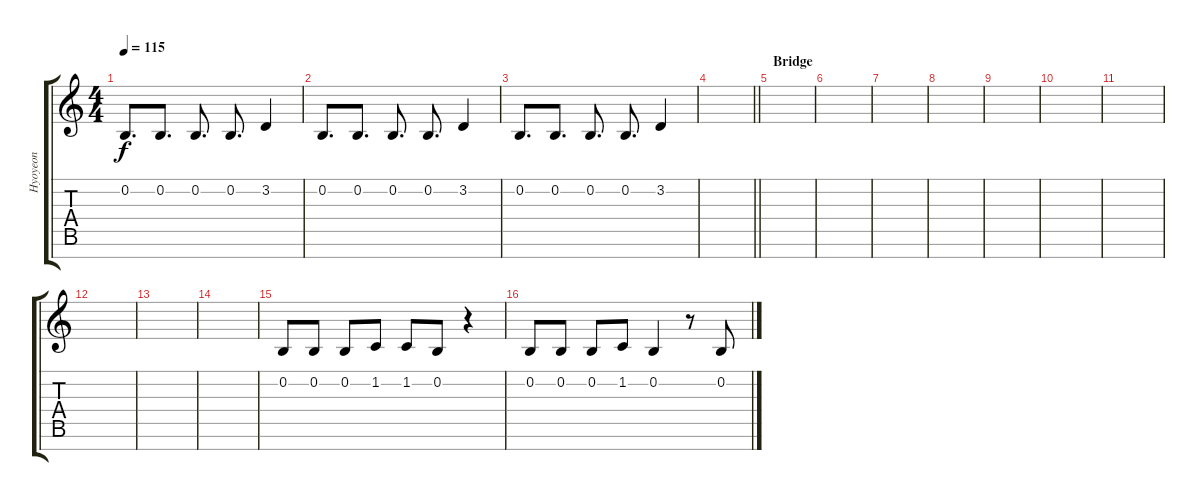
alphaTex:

\track ("Hyoyeon" "Hyoyeon") {instrument frenchhorn}
\staff {score tabs}
\tuning (E4 B3 G3 D3 A2 E2 B1) {hide}
\ts (4 4)
\tempo 115
\clef g2
\ks c
0.2.8{d dy f} 0.2.8{d} 0.2.8{d} 0.2.8{d} 3.2.4 |
0.2.8{d} 0.2.8{d} 0.2.8{d} 0.2.8{d} 3.2.4 |
0.2.8{d} 0.2.8{d} 0.2.8{d} 0.2.8{d} 3.2.4 |
\barLineRight lightlight
|
\section ("" "Bridge")
|
|
|
|
|
|
|
|
|
|
0.2.8{volume 16} 0.2.8 0.2.8 1.2.8 1.2.8 0.2.8 r.4 |
0.2.8 0.2.8 0.2.8 1.2.8 0.2.4 r.8 0.2.8
